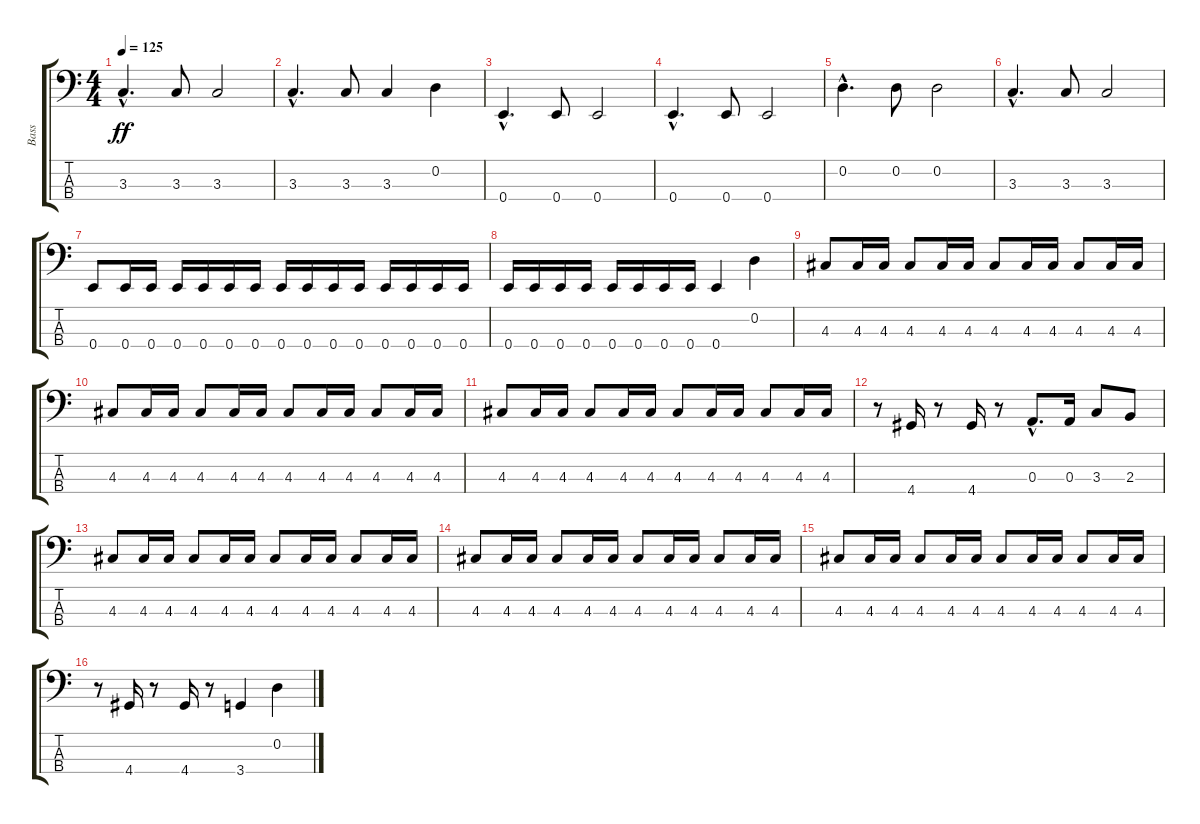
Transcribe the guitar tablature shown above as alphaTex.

\track ("Bass" "Bass") {instrument electricbassfinger}
\staff {score tabs}
\tuning (G2 D2 A1 E1) {hide}
\ts (4 4)
\tempo 125
\clef f4
\ks c
3.3{hac}.4{d dy ff} 3.3.8 3.3.2 |
3.3{hac}.4{d} 3.3.8 3.3.4 0.2.4 |
0.4{hac}.4{d} 0.4.8 0.4.2 |
0.4{hac}.4{d} 0.4.8 0.4.2 |
0.2{hac}.4{d} 0.2.8 0.2.2 |
3.3{hac}.4{d} 3.3.8 3.3.2 |
0.4.8 0.4.16 0.4.16 0.4.16 0.4.16 0.4.16 0.4.16 0.4.16 0.4.16 0.4.16 0.4.16 0.4.16 0.4.16 0.4.16 0.4.16 |
0.4.16 0.4.16 0.4.16 0.4.16 0.4.16 0.4.16 0.4.16 0.4.16 0.4.4 0.2.4 |
4.3.8 4.3.16 4.3.16 4.3.8 4.3.16 4.3.16 4.3.8 4.3.16 4.3.16 4.3.8 4.3.16 4.3.16 |
4.3.8 4.3.16 4.3.16 4.3.8 4.3.16 4.3.16 4.3.8 4.3.16 4.3.16 4.3.8 4.3.16 4.3.16 |
4.3.8 4.3.16 4.3.16 4.3.8 4.3.16 4.3.16 4.3.8 4.3.16 4.3.16 4.3.8 4.3.16 4.3.16 |
r.8 4.4.16 r.8 4.4.16 r.8 0.3{hac}.8{d} 0.3.16 3.3.8 2.3.8 |
4.3.8 4.3.16 4.3.16 4.3.8 4.3.16 4.3.16 4.3.8 4.3.16 4.3.16 4.3.8 4.3.16 4.3.16 |
4.3.8 4.3.16 4.3.16 4.3.8 4.3.16 4.3.16 4.3.8 4.3.16 4.3.16 4.3.8 4.3.16 4.3.16 |
4.3.8 4.3.16 4.3.16 4.3.8 4.3.16 4.3.16 4.3.8 4.3.16 4.3.16 4.3.8 4.3.16 4.3.16 |
r.8 4.4.16 r.8 4.4.16 r.8 3.4.4 0.2.4
